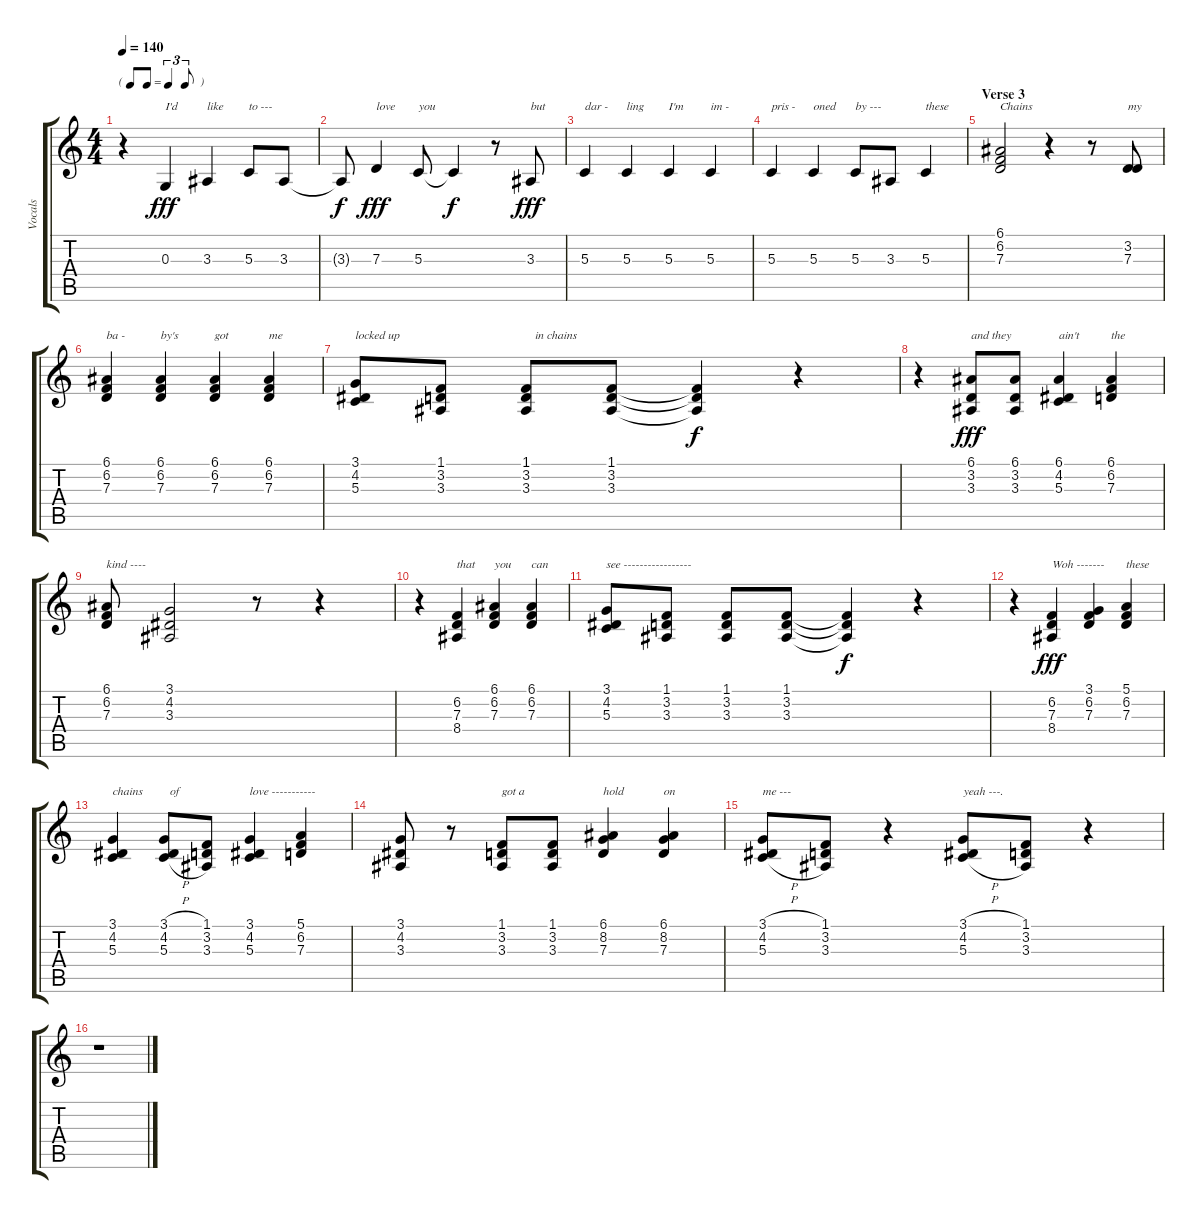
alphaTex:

\track ("Vocals" "Vocals") {instrument tenorsax}
\staff {score tabs}
\tuning (E4 B3 G3 D3 A2 E2) {hide}
\ts (4 4)
\tf triplet8th
\tempo 140
\clef g2
\ks c
r.4{dy f} 0.3.4{txt "I'd" dy fff} 3.3.4{txt "like"} 5.3.8{txt "to ---"} 3.3.8 |
3.3{t}.8{dy f} 7.3.4{txt "love" dy fff} 5.3.8{txt "you"} 5.3{t}.4{dy f} r.8 3.3.8{txt "but" dy fff} |
5.3.4{txt "dar -"} 5.3.4{txt "ling"} 5.3.4{txt "I'm"} 5.3.4{txt "im -"} |
5.3.4{txt "pris -"} 5.3.4{txt "oned"} 5.3.8{txt "by ---"} 3.3.8 5.3.4{txt "these"} |
\section ("" "Verse 3")
(6.1 6.2 7.3).2{txt "Chains" volume 13 instrument tenorsax} r.4 r.8 (3.2 7.3).8{txt "my"} |
(6.1 6.2 7.3).4{txt "ba -"} (6.1 6.2 7.3).4{txt "by's"} (6.1 6.2 7.3).4{txt "got"} (6.1 6.2 7.3).4{txt "me"} |
(3.1 4.2 5.3).8{txt "locked up"} (1.1 3.2 3.3).8 (1.1 3.2 3.3).8{txt "   in chains"} (1.1 3.2 3.3).8 (1.1{t} 3.2{t} 3.3{t}).4{dy f} r.4 |
r.4 (6.1 3.2 3.3).8{txt "and they" dy fff} (6.1 3.2 3.3).8 (6.1 4.2 5.3).4{txt "ain't"} (6.1 6.2 7.3).4{txt "the"} |
(6.1 6.2 7.3).8{txt "kind ----"} (3.1 4.2 3.3).2 r.8 r.4 |
r.4 (6.2 7.3 8.4).4{txt "that"} (6.1 6.2 7.3).4{txt "you"} (6.1 6.2 7.3).4{txt "can"} |
(3.1 4.2 5.3).8{txt "see -----------------"} (1.1 3.2 3.3).8 (1.1 3.2 3.3).8 (1.1 3.2 3.3).8 (1.1{t} 3.2{t} 3.3{t}).4{dy f} r.4 |
r.4 (6.2 7.3 8.4).4{txt "Woh -------" dy fff} (3.1 6.2 7.3).4 (5.1 6.2 7.3).4{txt "these"} |
(3.1 4.2 5.3).4{txt "chains"} (3.1{h} 4.2{h} 5.3{h}).8{txt "  of"} (1.1 3.2 3.3).8 (3.1 4.2 5.3).4{txt "love -----------"} (5.1 6.2 7.3).4 |
(3.1 4.2 3.3).8 r.8 (1.1 3.2 3.3).8{txt "got a"} (1.1 3.2 3.3).8 (6.1 8.2 7.3).4{txt "hold"} (6.1 8.2 7.3).4{txt "on"} |
(3.1{h} 4.2{h} 5.3{h}).8{txt "me ---"} (1.1 3.2 3.3).8 r.4 (3.1{h} 4.2{h} 5.3{h}).8{txt "yeah ---."} (1.1 3.2 3.3).8 r.4 |
r.1
